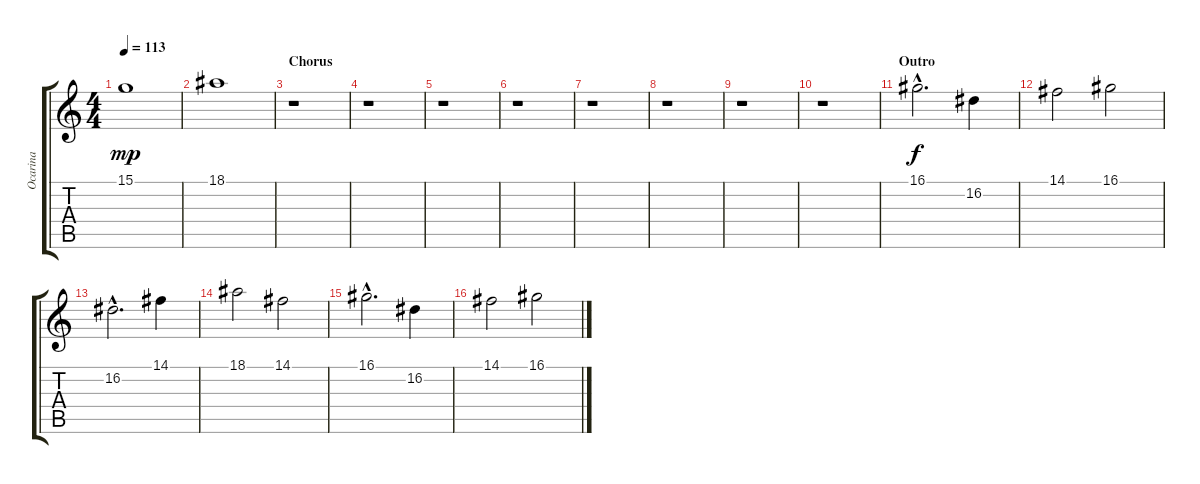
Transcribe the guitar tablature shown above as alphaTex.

\track ("Ocarina" "Ocarina") {instrument ocarina}
\staff {score tabs}
\tuning (E4 B3 G3 D3 A2 E2) {hide}
\ts (4 4)
\tempo 113
\clef g2
\ks c
15.1.1{dy mp} |
18.1.1 |
\section ("" "Chorus")
r.1 |
r.1 |
r.1 |
r.1 |
r.1 |
r.1 |
r.1 |
r.1 |
\section ("" "Outro")
16.1{hac}.2{d dy f} 16.2.4 |
14.1.2 16.1.2 |
16.2{hac}.2{d} 14.1.4 |
18.1.2 14.1.2 |
16.1{hac}.2{d} 16.2.4 |
14.1.2 16.1.2
